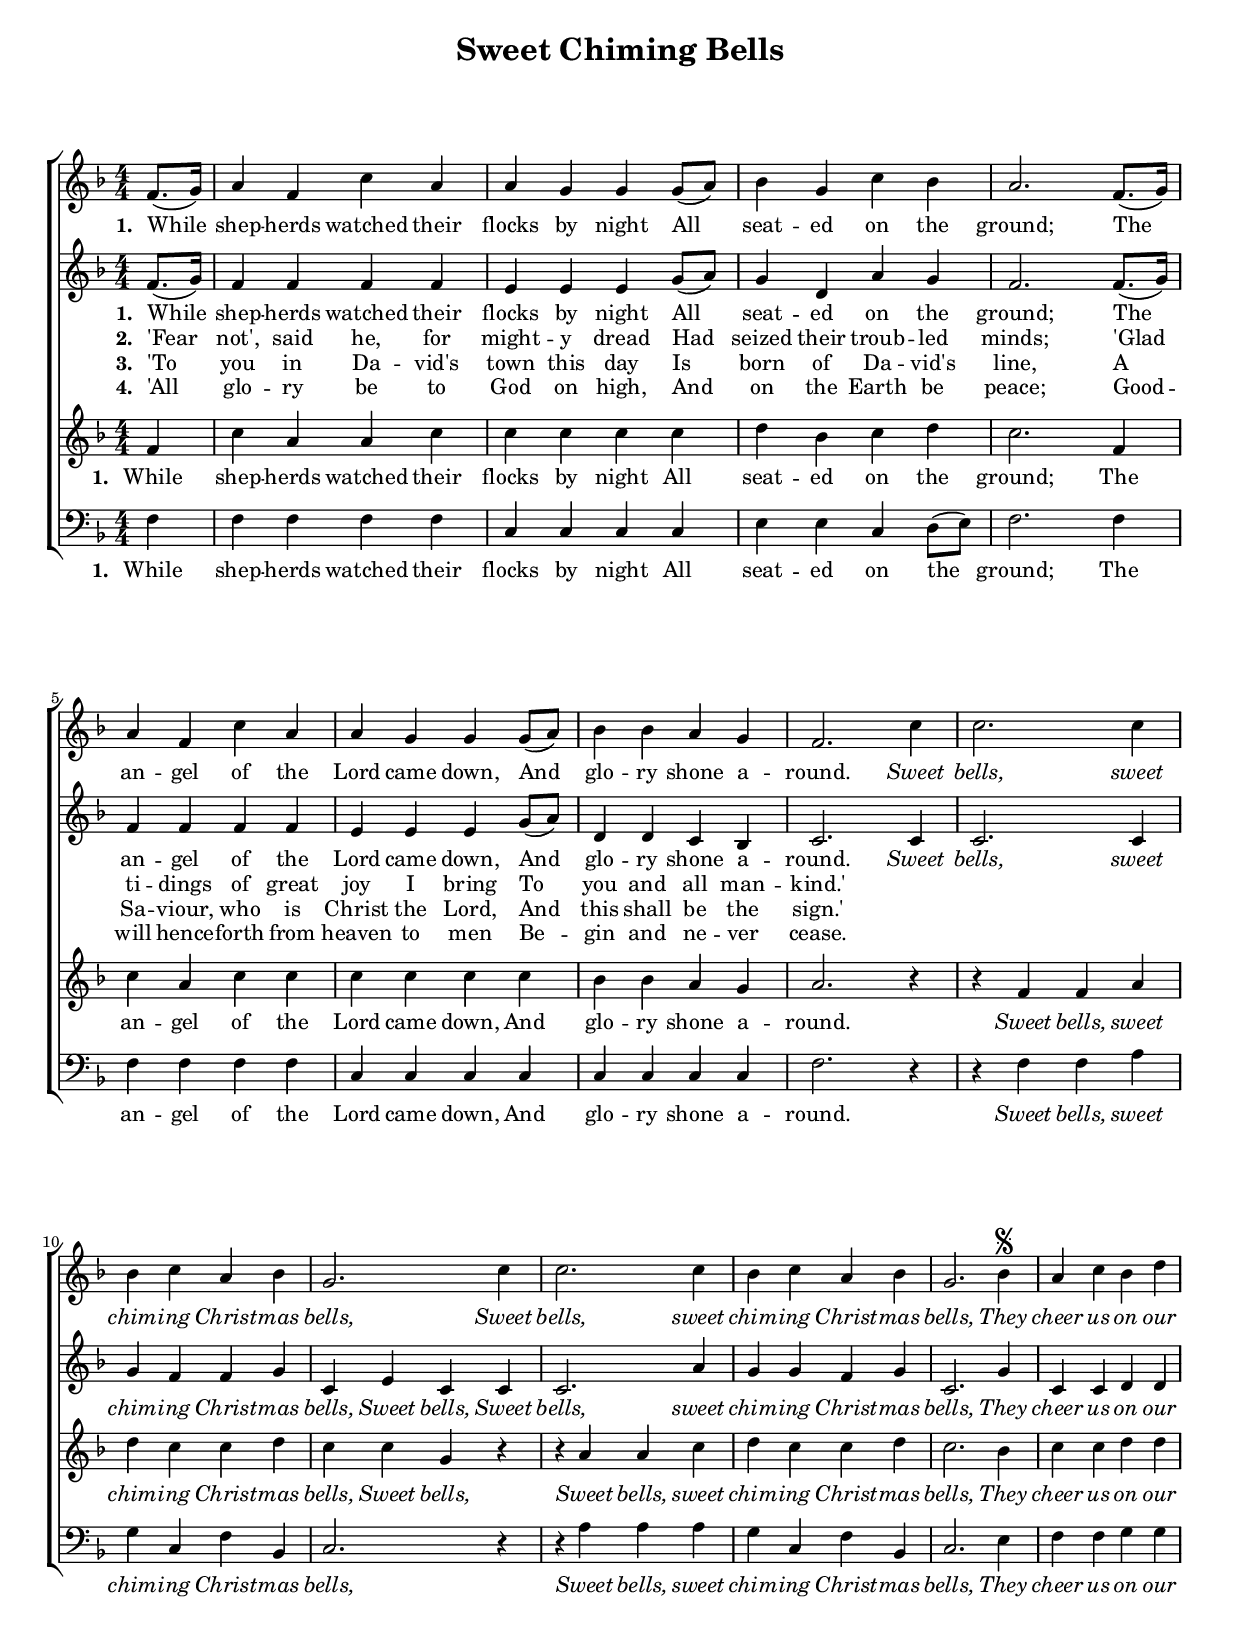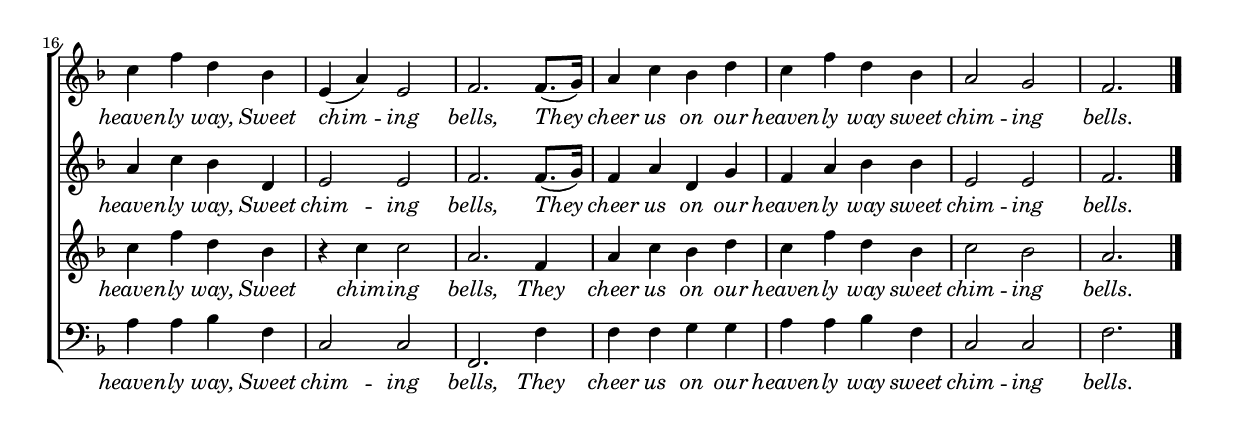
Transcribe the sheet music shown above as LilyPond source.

\header {
title = "Sweet Chiming Bells"
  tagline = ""  % removed
}


	#(set-global-staff-size 17)
\paper {
print-page-number = ##f
	markup-system-spacing #'basic-distance = #15
	system-system-spacing #'basic-distance = #20

    paper-width = 21.0\cm
    paper-height = 29.7\cm
    top-margin = 1.0\cm
    bottom-margin = 2.0\cm 
    left-margin = 1.0\cm
    right-margin = 1.0\cm
    }
\layout {
	indent = 0.0\cm 
		}
		
		
PartPOneVoiceOne =  \relative f' {
    \clef "treble" \key f \major \numericTimeSignature\time 4/4 
	\partial 4
	f8. ( [
    g16 ) ] | % 2
    a4 f4 c'4 a4 | % 3
    a4 g4 g4 g8 ( [ a8 ) ] | % 4
    bes4 g4 c4 bes4 | % 5
    a2. f8.  ([ g16 ]) | % 6
    a4 f4 c'4 a4 | % 7
    a4 g4 g4 g8 [( a8 )] | % 8
    bes4 bes4 a4 g4  | % 9
    f2. c'4 | \barNumberCheck #10
    c2. c4 | % 11
    bes4 c4 a4 bes4 | % 12
    g2. c4 | % 13
    c2. c4 | % 14
    bes4 c4 a4 bes4 | % 15
    g2.  bes4 ^\segno  | % 16
    a4 c4 bes4 d4 | % 17
    c4 f4 d4 bes4 | % 18
    e,4 ( a4 ) e2 | % 19
    f2. f8. [( g16 )] | \barNumberCheck #20
    a4 c4 bes4 d4 | % 21
    c4 f4 d4 bes4 | % 22
    a2 g2 | % 23
    f2. \bar "|."
    }

PartPOneVoiceOneLyricsOne =  \lyricmode { 
\set stanza = "1. "
While shep -- herds watched their  flocks by night
All seat -- ed on the ground;
The an -- gel of the Lord came down, 
And glo -- ry shone a -- round.

\override Lyrics.LyricText.font-shape = #'italic
Sweet bells, sweet chim -- ing Christ -- mas bells,
Sweet bells, sweet chim -- ing Christ -- mas bells,
They cheer us on our heaven -- ly way, 
Sweet chim --  ing bells, 
They cheer us on our heaven -- ly way
sweet  chim -- ing bells.
\revert Lyrics.LyricText.font-shape
}

PartPTwoVoiceOneLyricsTwo =  \lyricmode {
\set stanza = "2. "
'Fear not', said he, for might -- y dread
Had seized their troub -- led minds;
'Glad ti -- dings of great joy I bring
To you and all man -- kind.'
}	

PartPTwoVoiceOneLyricsThree =  \lyricmode {
\set stanza = "3. "
'To you in Da -- vid's town this day
Is born of Da -- vid's line,
A Sa -- viour, who is Christ the Lord,
And this shall be the sign.'
}
	
PartPTwoVoiceOneLyricsFour =  \lyricmode {
\set stanza = "4. "
'All glo -- ry be to God on high,
And on the Earth be peace;
Good -- will hence -- forth from heaven to men
Be -- gin and ne -- ver cease.

}

	
PartPTwoVoiceOne =  \relative f' {
    \clef "treble" \key f \major \numericTimeSignature\time 4/4 
	\partial 4 f8. ( [
    g16 ) ]| % 2
    f4 f4 f4 f4 | % 3
    e4 e4 e4 g8 ( [ a8 ) ] | % 4
    g4 d4 a'4 g4 | % 5
    f2. f8. ( [ g16 ) ] | % 6
    f4 f4 f4 f4 | % 7
    e4 e4 e4 g8 ( [ a8 ) ] | % 8
    d,4 d4 c4 bes4  | % 9
    c2. c4 | \barNumberCheck #10
    c2. c4 | % 11
    g'4 f4 f4 g4 | % 12
    c,4 e4 c4 c4 | % 13
    c2. a'4 | % 14
    g4 g4 f4 g4 | % 15
    c,2. g'4  | % 16
    c,4 c4 d4 d4 | % 17
    a'4 c4 bes4 d,4 | % 18
    e2 e2 | % 19
    f2. f8. ( [ g16 ) ] | \barNumberCheck #20
    f4 a4 d,4 g4 | % 21
    f4 a4 bes4 bes4 | % 22
    e,2 e2 | % 23
    f2. \bar "|."
    }

PartPTwoVoiceOneLyricsOne =  \lyricmode { While shep -- herds
    watchedtheir \skip4 flocks by \skip4 "night,All" seat -- ed on the
    "ground;" The an -- \skip4 gelof the Lord came down \skip4 glo -- ry
    shone a "round." Sweet "bells," sweet chim -- ing Christ -- mas
    "bells," Sweet \skip4 "bells,Sweet" "bells," sweet chim -- ing
    Christ -- \skip4 mas They cheer us on our heaven -- \skip4 "lyway,"
    Sweet chim -- ing "bells," They cheerus \skip4 on our heaven -- ly
    \skip4 waysweet chim -- ing "bells." }
	
	
PartPThreeVoiceOne =  \relative f' {
    \clef "treble" \key f \major \numericTimeSignature\time 4/4 
	\partial 4
	f4 | % 2
    c'4 a4 a4 c4 | % 3
    c4 c4 c4 c4 | % 4
    d4 bes4 c4 d4 | % 5
    c2. f,4 | % 6
    c'4 a4 c4 c4 | % 7
    c4 c4 c4 c4 | % 8
    bes4 bes4 a4 g4  | % 9
    a2. r4 | \barNumberCheck #10
    r4 f4 f4 a4 | % 11
    d4 c4 c4 d4 | % 12
    c4 c4 g4 r4 | % 13
    r4 a4 a4 c4 | % 14
    d4 c4 c4 d4 | % 15
    c2. bes4  | % 16
    c4 c4 d4 d4 | % 17
    c4 f4 d4 bes4 | % 18
    r4 c4 c2 | % 19
    a2. f4 | \barNumberCheck #20
    a4 c4 bes4 d4 | % 21
    c4 f4 d4 bes4 | % 22
     c2 bes2 | % 23
    a2. \bar "|."
    }

PartPThreeVoiceOneLyricsOne =  \lyricmode { 
\set stanza = "1. "
While shep -- herds watched their  flocks by night
All seat -- ed on the ground;
The an -- gel of the Lord came down, 
And glo -- ry shone a -- round.

\override Lyrics.LyricText.font-shape = #'italic
Sweet bells, sweet chim -- ing Christ -- mas bells, Sweet bells,

Sweet bells, sweet chim -- ing Christ -- mas bells,
They cheer us on our heaven -- ly way, 
Sweet chim --  ing bells, 
They cheer us on our heaven -- ly way
sweet  chim -- ing bells.
\revert Lyrics.LyricText.font-shape
}
	
	
PartPFourVoiceOne =  \relative f {
    \clef "bass" \key f \major \numericTimeSignature\time 4/4 
	\partial 4
	f4| % 2
    f4 f4 f4 f4 | % 3
    c4 c4 c4 c4 | % 4
    e4 e4 c4 d8 ( [ e8 ) ] | % 5
    f2. f4 | % 6
    f4 f4 f4 f4 | % 7
    c4 c4 c4 c4 | % 8
    c4 c4 c4 c4  | % 9
    f2. r4 | \barNumberCheck #10
    r4 f4 f4 a4 | % 11
    g4 c,4 f4 bes,4 | % 12
    c2. r4 | % 13
    r4 a'4 a4 a4 | % 14
    g4 c,4 f4 bes,4 | % 15
    c2. e4  | % 16
    f4 f4 g4 g4 | % 17
    a4 a4 bes4 f4 | % 18
    c2 c2 | % 19
    f,2. f'4 | \barNumberCheck #20
    f4 f4 g4 g4 | % 21
    a4 a4 bes4 f4 | % 22
    c2 c2 | % 23
    f2. \bar "|."
    }

PartPFourVoiceOneLyricsOne =  \lyricmode { 
\set stanza = "1. "
While shep -- herds watched their  flocks by night
All seat -- ed on the ground;
The an -- gel of the Lord came down, 
And glo -- ry shone a -- round.

\override Lyrics.LyricText.font-shape = #'italic
Sweet bells, sweet chim -- ing Christ -- mas bells,
Sweet bells, sweet chim -- ing Christ -- mas bells,
They cheer us on our heaven -- ly way, 
Sweet chim --  ing bells, 
They cheer us on our heaven -- ly way
sweet  chim -- ing bells.
\revert Lyrics.LyricText.font-shape
}


% The score definition
\score {
\new ChoirStaff
    <<
        \new Staff <<
            
            \context Staff << 
                \context Voice = "PartPOneVoiceOne" { \PartPOneVoiceOne }
                \new Lyrics \lyricsto "PartPOneVoiceOne" \PartPOneVoiceOneLyricsOne
				%\new Lyrics \lyricsto "PartPOneVoiceOne" \PartPOneVoiceOneLyricsTwo
				%\new Lyrics \lyricsto "PartPOneVoiceOne" \PartPOneVoiceOneLyricsThree
							>>
					>>
        \new Staff <<
            \context Staff << 
                \context Voice = "PartPTwoVoiceOne" { \PartPTwoVoiceOne }
				\new Lyrics \lyricsto "PartPTwoVoiceOne" \PartPThreeVoiceOneLyricsOne
				\new Lyrics \lyricsto "PartPTwoVoiceOne"  \PartPTwoVoiceOneLyricsTwo
				\new Lyrics \lyricsto "PartPTwoVoiceOne" 
				\PartPTwoVoiceOneLyricsThree
				\new Lyrics \lyricsto "PartPTwoVoiceOne" 
				\PartPTwoVoiceOneLyricsFour
				
							>>
            >>
        \new Staff <<
            \context Staff << 
                \context Voice = "PartPThreeVoiceOne" { \PartPThreeVoiceOne }
				\new Lyrics \lyricsto "PartPThreeVoiceOne"  \PartPThreeVoiceOneLyricsOne
				%\new Lyrics \lyricsto "PartPThreeVoiceOne"   \PartPOneVoiceOneLyricsTwo
				%\new Lyrics \lyricsto "PartPThreeVoiceOne"  \PartPOneVoiceOneLyricsThree
				
                >>
            >>
        \new Staff <<
           \context Staff << 
                \context Voice = "PartPFourVoiceOne" { \PartPFourVoiceOne }
				\new Lyrics \lyricsto "PartPFourVoiceOne"  \PartPFourVoiceOneLyricsOne
				%\new Lyrics \lyricsto "PartPFourVoiceOne"  %\PartPOneVoiceOneLyricsTwo
				%\new Lyrics \lyricsto "PartPFourVoiceOne"
				%\PartPOneVoiceOneLyricsThree
                
							>>
            >>
        
    >>
  }  